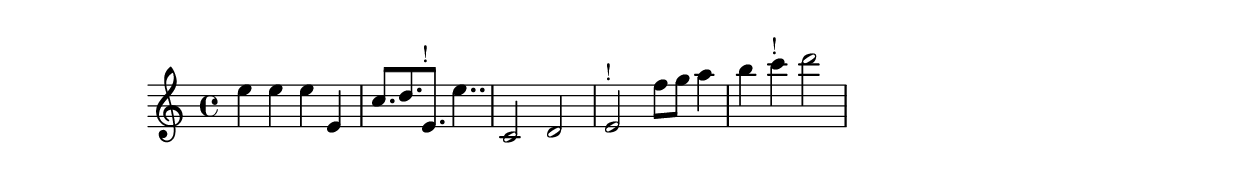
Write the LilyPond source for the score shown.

\version "2.19.0"

\header{
  texidoc= "Test optional music function arguments.
The output is nonsensical, but if you wrack your brain,
you'll figure it out.  Remember that optional arguments
are matched left to right, and after the first non-match,
the rest is skipped."
}

\layout { ragged-right = ##t }

% Just like \relative, but defaulting to f as reference, making the
% first note of the music the same as if written as absolute pitch
ablative =
#(define-music-function (parser location ref music)
  ((ly:pitch? #{ f #}) ly:music?)
  #{ \relative $ref $music #})

% Let's take a duration and four pitches, defaulting to 2 c' d' e'
zap = 
#(define-music-function (parser location dur a b c d)
  ((ly:duration? #{ 2 #}) (ly:pitch? #{ c' #})
   (ly:pitch? #{ d' #}) (ly:pitch? #{ e' #})
   ly:music?) #{ $a $dur $b $c ^\markup{!} $d  #})

\new Voice { \relative c' e' \relative c' { e' } \ablative c' e' \ablative { e' }
  \zap 8. c'' d'' {e''4..} \zap f''8 g'' \zap 4 a'' b'' c''' d'''2 }
